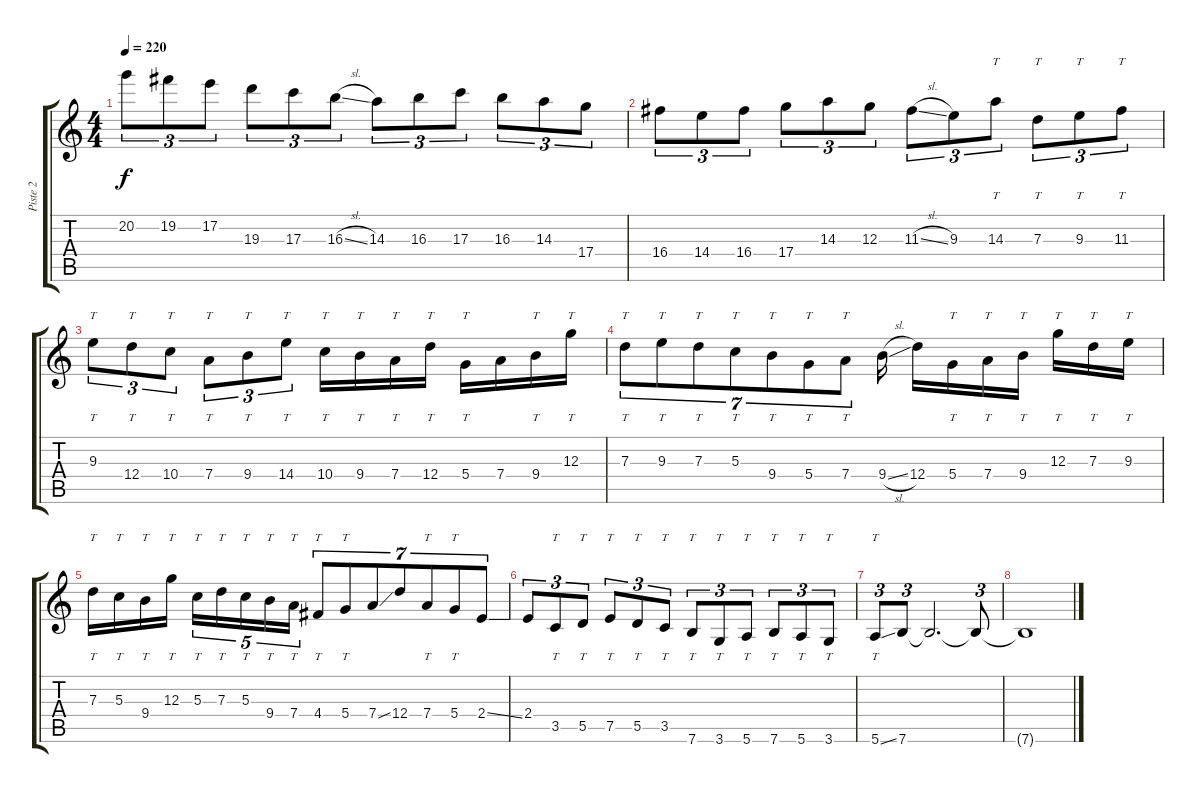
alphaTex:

\track ("Piste 2" "Piste 2") {instrument distortionguitar}
\staff {score tabs}
\tuning (E4 B3 G3 D3 A2 E2) {hide}
\ts (4 4)
\tempo 220
\clef g2
\ks c
20.2.8{tu (3 2) dy f} 19.2.8{tu (3 2)} 17.2.8{tu (3 2)} 19.3.8{tu (3 2)} 17.3.8{tu (3 2)} 16.3{sl}.8{tu (3 2)} 14.3.8{tu (3 2)} 16.3.8{tu (3 2)} 17.3.8{tu (3 2)} 16.3.8{tu (3 2)} 14.3.8{tu (3 2)} 17.4.8{tu (3 2)} |
16.4.8{tu (3 2)} 14.4.8{tu (3 2)} 16.4.8{tu (3 2)} 17.4.8{tu (3 2)} 14.3.8{tu (3 2)} 12.3.8{tu (3 2)} 11.3{sl}.8{tu (3 2)} 9.3.8{tu (3 2)} 14.3.8{tt tu (3 2)} 7.3.8{tt tu (3 2)} 9.3.8{tt tu (3 2)} 11.3.8{tt tu (3 2)} |
9.3.8{tt tu (3 2)} 12.4.8{tt tu (3 2)} 10.4.8{tt tu (3 2)} 7.4.8{tt tu (3 2)} 9.4.8{tt tu (3 2)} 14.4.8{tt tu (3 2)} 10.4.16{tt} 9.4.16{tt} 7.4.16{tt} 12.4.16{tt} 5.4.16{tt} 7.4.16 9.4.16{tt} 12.3.16{tt} |
7.3.8{tt tu (7 4)} 9.3.8{tt tu (7 4)} 7.3.8{tt tu (7 4)} 5.3.8{tt tu (7 4)} 9.4.8{tt tu (7 4)} 5.4.8{tt tu (7 4)} 7.4.8{tt tu (7 4)} 9.4{sl}.16 12.4.16 5.4.16{tt} 7.4.16{tt} 9.4.16{tt} 12.3.16{tt} 7.3.16{tt} 9.3.16{tt} |
7.3.16{tt} 5.3.16{tt} 9.4.16{tt} 12.3.16{tt} 5.3.16{tt tu (5 4)} 7.3.16{tt tu (5 4)} 5.3.16{tt tu (5 4)} 9.4.16{tt tu (5 4)} 7.4.16{tt tu (5 4)} 4.4.8{tt tu (7 4)} 5.4.8{tt tu (7 4)} 7.4{ss}.8{tu (7 4)} 12.4.8{tu (7 4)} 7.4.8{tt tu (7 4)} 5.4.8{tt tu (7 4)} 2.4{ss}.8{tu (7 4)} |
2.4.8{tu (3 2)} 3.5.8{tt tu (3 2)} 5.5.8{tt tu (3 2)} 7.5.8{tt tu (3 2)} 5.5.8{tt tu (3 2)} 3.5.8{tt tu (3 2)} 7.6.8{tt tu (3 2)} 3.6.8{tt tu (3 2)} 5.6.8{tt tu (3 2)} 7.6.8{tt tu (3 2)} 5.6.8{tt tu (3 2)} 3.6.8{tt tu (3 2)} |
5.6{ss}.8{tt tu (3 2)} 7.6.8{tu (3 2)} 7.6{t}.2{d} 7.6{t}.8{tu (3 2)} |
7.6{t}.1
